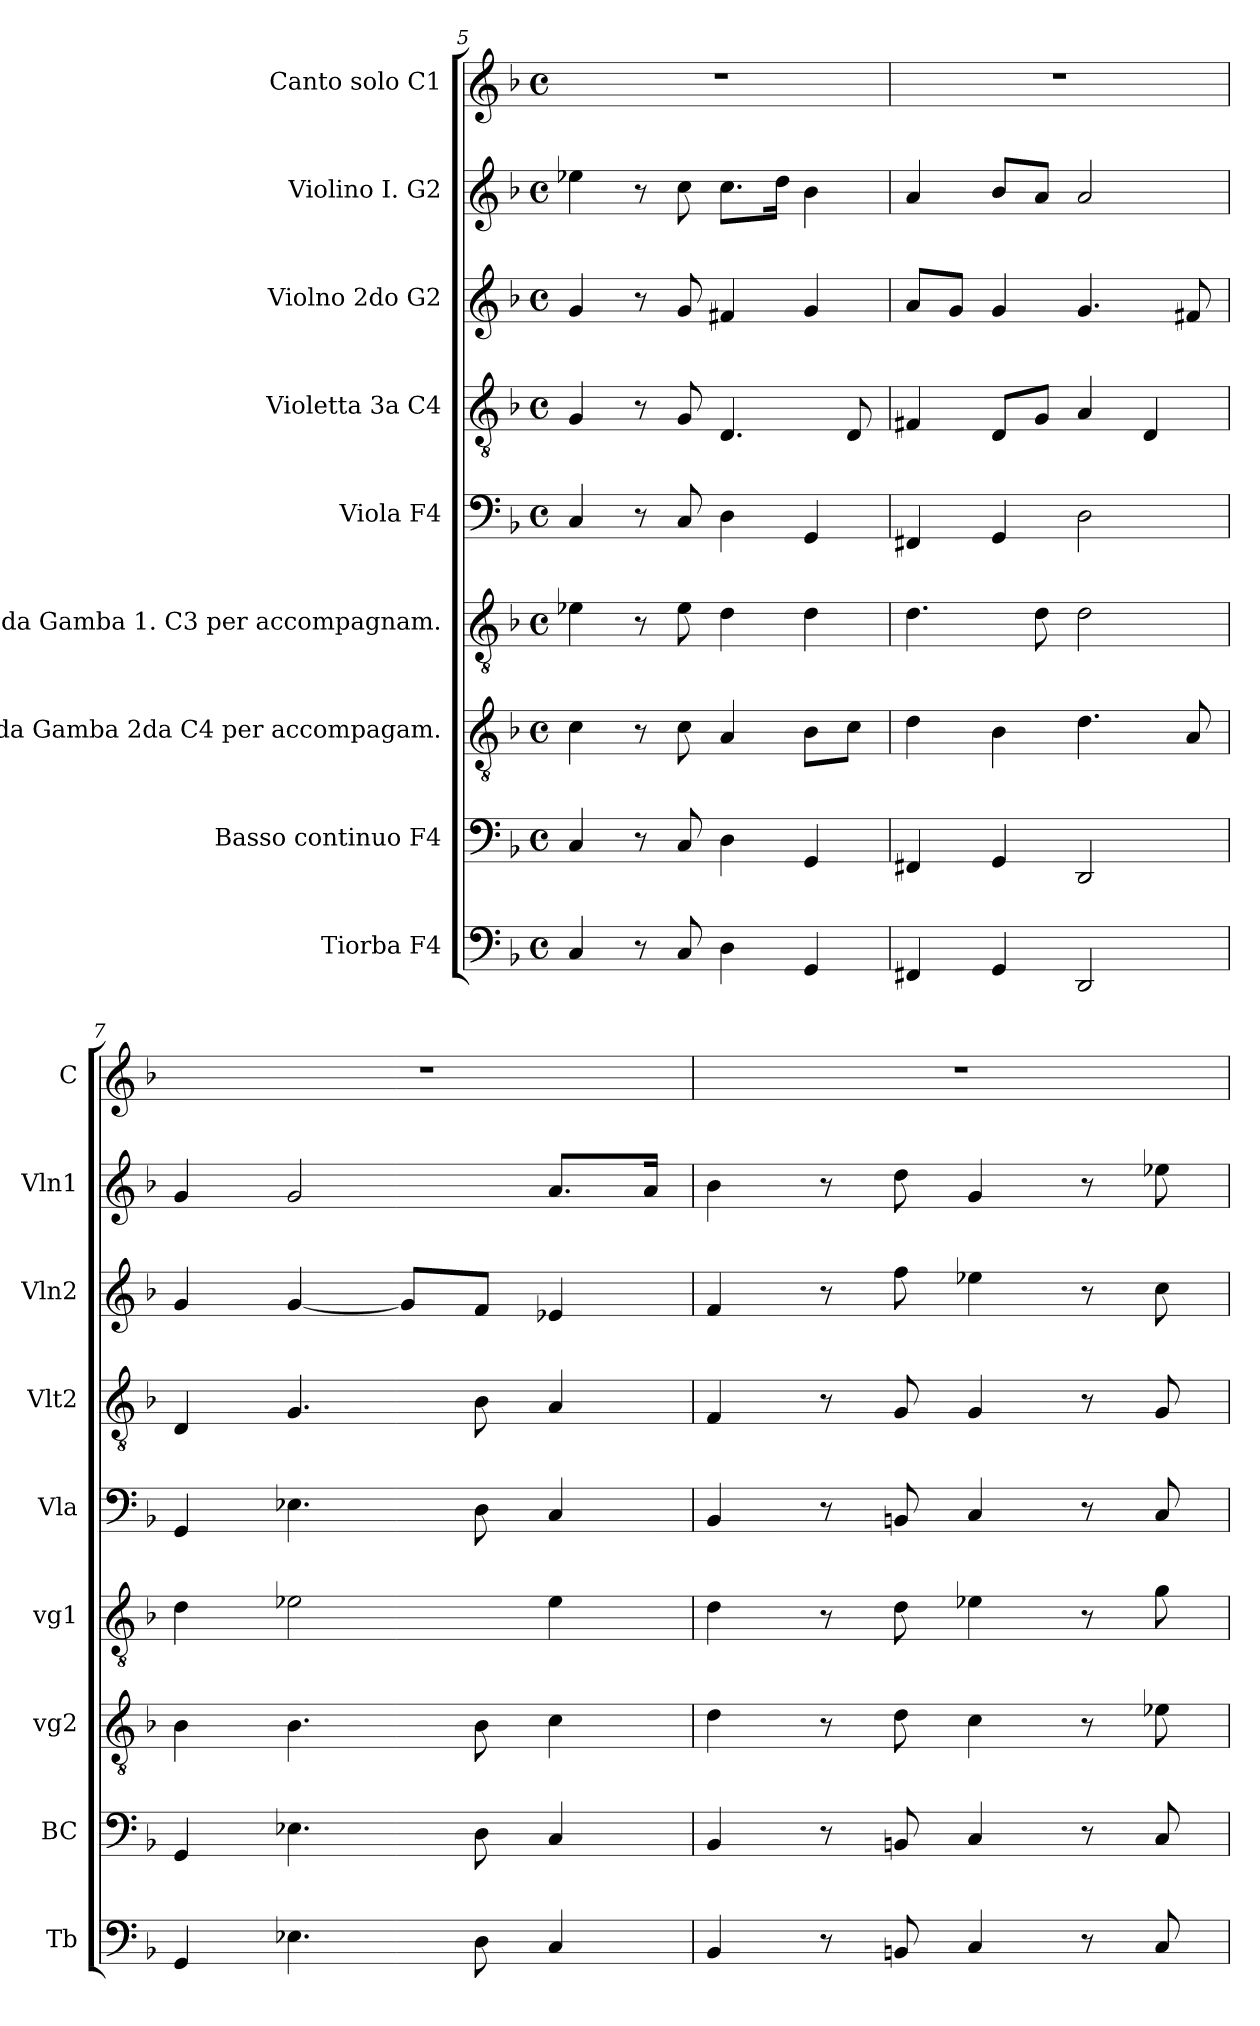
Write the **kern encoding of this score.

**kern	**kern	**kern	**kern	**kern	**kern	**kern	**kern	**kern
*part9	*part8	*part7	*part6	*part5	*part4	*part3	*part2	*part1
*staff9	*staff8	*staff7	*staff6	*staff5	*staff4	*staff3	*staff2	*staff1
*I"Tiorba F4	*I"Basso continuo F4	*I"Viola da Gamba 2da C4 per accompagam.	*I"Viola da Gamba 1. C3 per accompagnam.	*I"Viola F4	*I"Violetta 3a C4	*I"Violno 2do G2	*I"Violino I. G2	*I"Canto solo C1
*I'Tb	*I'BC	*I'vg2	*I'vg1	*I'Vla	*I'Vlt2	*I'Vln2	*I'Vln1	*I'C
*clefF4	*clefF4	*clefGv2	*clefGv2	*clefF4	*clefGv2	*clefG2	*clefG2	*clefG2
*k[b-]	*k[b-]	*k[b-]	*k[b-]	*k[b-]	*k[b-]	*k[b-]	*k[b-]	*k[b-]
*F:	*F:	*F:	*F:	*F:	*F:	*F:	*F:	*F:
*M4/4	*M4/4	*M4/4	*M4/4	*M4/4	*M4/4	*M4/4	*M4/4	*M4/4
*met(c)	*met(c)	*met(c)	*met(c)	*met(c)	*met(c)	*met(c)	*met(c)	*met(c)
=5	=5	=5	=5	=5	=5	=5	=5	=5
4C/	4C/	4c\	4e-X\	4C/	4G/	4g/	4ee-X\	1r
8r	8r	8r	8r	8r	8r	8r	8r	.
8C/	8C/	8c\	8e-\	8C/	8G/	8g/	8cc\	.
4D\	4D\	4A/	4d\	4D\	4.D/	4f#X/	8.cc\L	.
.	.	.	.	.	.	.	16dd\Jk	.
4GG/	4GG/	8B-\L	4d\	4GG/	.	4g/	4b-\	.
.	.	8c\J	.	.	8D/	.	.	.
!!LO:LB:g=z
=6	=6	=6	=6	=6	=6	=6	=6	=6
4FF#X/	4FF#X/	4d\	4.d\	4FF#X/	4F#X/	8a/L	4a/	1r
.	.	.	.	.	.	8g/J	.	.
4GG/	4GG/	4B-\	.	4GG/	8D/L	4g/	8b-/L	.
.	.	.	8d\	.	8G/J	.	8a/J	.
2DD/	2DD/	4.d\	2d\	2D\	4A/	4.g/	2a/	.
.	.	.	.	.	4D/	.	.	.
.	.	8A/	.	.	.	8f#X/	.	.
=7	=7	=7	=7	=7	=7	=7	=7	=7
4GG/	4GG/	4B-\	4d\	4GG/	4D/	4g/	4g/	1r
4.E-X\	4.E-X\	4.B-\	2e-X\	4.E-X\	4.G/	[4g/	2g/	.
.	.	.	.	.	.	8g/L]	.	.
8D\	8D\	8B-\	.	8D\	8B-\	8f/J	.	.
4C/	4C/	4c\	4e-\	4C/	4A/	4e-X/	8.a/L	.
.	.	.	.	.	.	.	16a/Jk	.
=8	=8	=8	=8	=8	=8	=8	=8	=8
4BB-/	4BB-/	4d\	4d\	4BB-/	4F/	4f/	4b-\	1r
8r	8r	8r	8r	8r	8r	8r	8r	.
8BBn/	8BBn/	8d\	8d\	8BBn/	8G/	8ff\	8dd\	.
4C/	4C/	4c\	4e-X\	4C/	4G/	4ee-X\	4g/	.
8r	8r	8r	8r	8r	8r	8r	8r	.
8C/	8C/	8e-X\	8g\	8C/	8G/	8cc\	8ee-X\	.
=	=	=	=	=	=	=	=	=
*-	*-	*-	*-	*-	*-	*-	*-	*-
